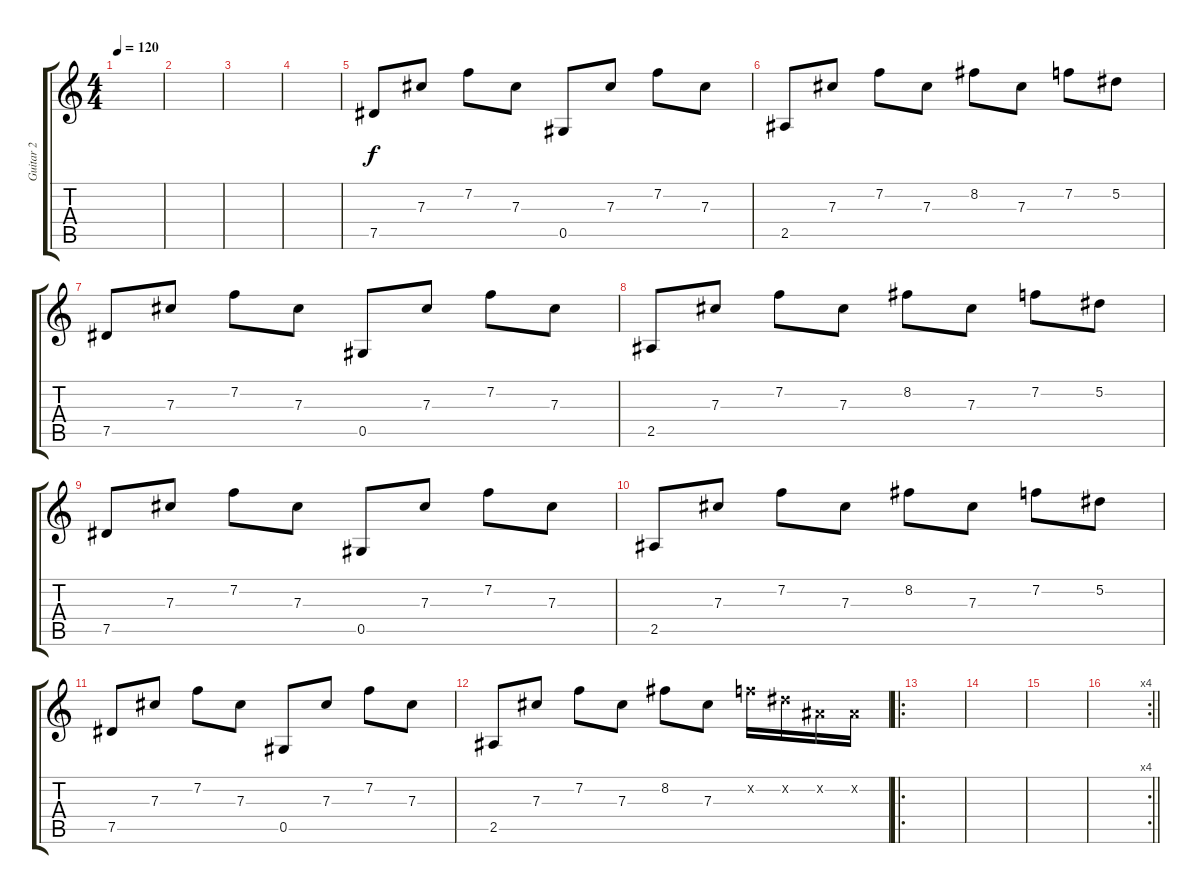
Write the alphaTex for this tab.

\track ("Guitar 2" "Guitar 2") {instrument electricguitarclean}
\staff {score tabs}
\tuning (Eb4 Bb3 Gb3 Db3 Ab2 Eb2) {hide}
\ts (4 4)
\tempo 120
\clef g2
\ks c
|
|
|
|
7.5.8 7.3.8 7.2.8 7.3.8 0.5.8 7.3.8 7.2.8 7.3.8 |
2.5.8 7.3.8 7.2.8 7.3.8 8.2.8 7.3.8 7.2.8 5.2.8 |
7.5.8 7.3.8 7.2.8 7.3.8 0.5.8 7.3.8 7.2.8 7.3.8 |
2.5.8 7.3.8 7.2.8 7.3.8 8.2.8 7.3.8 7.2.8 5.2.8 |
7.5.8 7.3.8 7.2.8 7.3.8 0.5.8 7.3.8 7.2.8 7.3.8 |
2.5.8 7.3.8 7.2.8 7.3.8 8.2.8 7.3.8 7.2.8 5.2.8 |
7.5.8 7.3.8 7.2.8 7.3.8 0.5.8 7.3.8 7.2.8 7.3.8 |
2.5.8 7.3.8 7.2.8 7.3.8 8.2.8 7.3.8 7.2{x}.16 5.2{x}.16 0.2{x}.16 0.2{x}.16 |
\ro
|
|
|
\rc 4
\barLineRight lightlight
